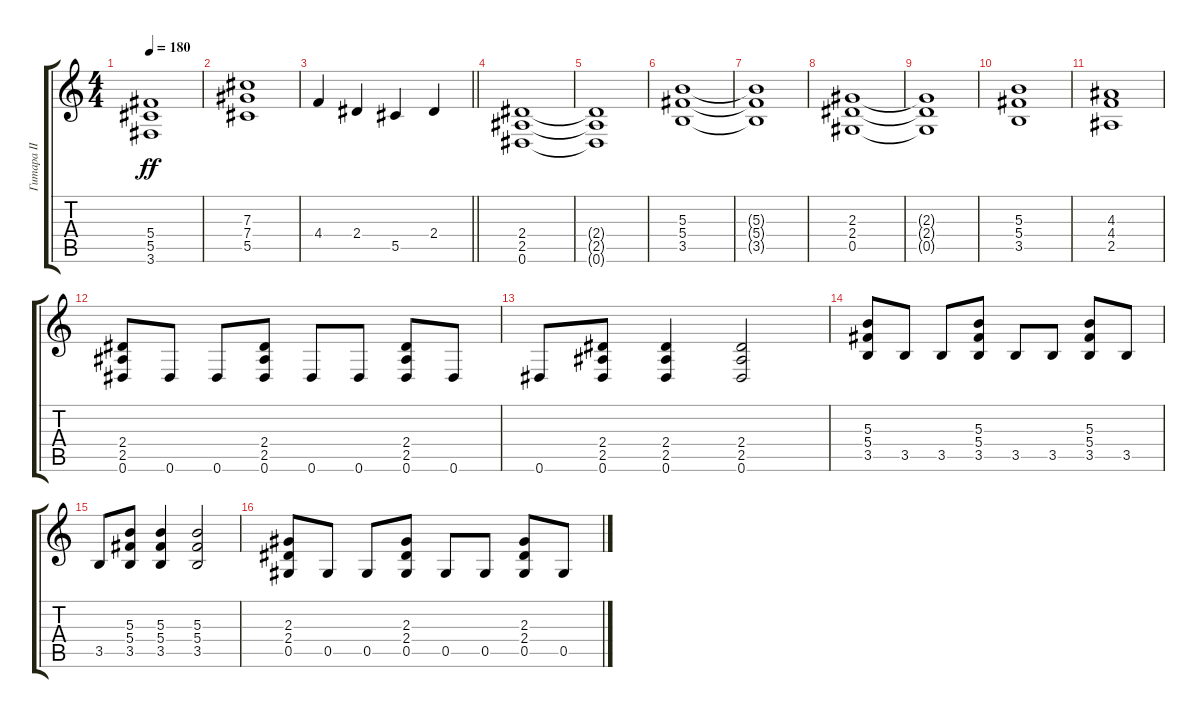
\track ("Гитара II" "Гитара II") {instrument distortionguitar}
\staff {score tabs}
\tuning (Eb4 Bb3 Gb3 Db3 Ab2 Eb2) {hide}
\ts (4 4)
\tempo 180
\clef g2
\ks c
(5.4 5.5 3.6).1{dy ff} |
(7.3 7.4 5.5).1 |
\barLineRight lightlight
4.4.4 2.4.4 5.5.4 2.4.4 |
(2.4 2.5 0.6).1 |
(2.4{t} 2.5{t} 0.6{t}).1 |
(5.3 5.4 3.5).1 |
(5.3{t} 5.4{t} 3.5{t}).1 |
(2.3 2.4 0.5).1 |
(2.3{t} 2.4{t} 0.5{t}).1 |
(5.3 5.4 3.5).1 |
(4.3 4.4 2.5).1 |
(2.4 2.5 0.6).8 0.6.8 0.6.8 (2.4 2.5 0.6).8 0.6.8 0.6.8 (2.4 2.5 0.6).8 0.6.8 |
0.6.8 (2.4 2.5 0.6).8 (2.4 2.5 0.6).4 (2.4 2.5 0.6).2 |
(5.3 5.4 3.5).8 3.5.8 3.5.8 (5.3 5.4 3.5).8 3.5.8 3.5.8 (5.3 5.4 3.5).8 3.5.8 |
3.5.8 (5.3 5.4 3.5).8 (5.3 5.4 3.5).4 (5.3 5.4 3.5).2 |
(2.3 2.4 0.5).8 0.5.8 0.5.8 (2.3 2.4 0.5).8 0.5.8 0.5.8 (2.3 2.4 0.5).8 0.5.8
